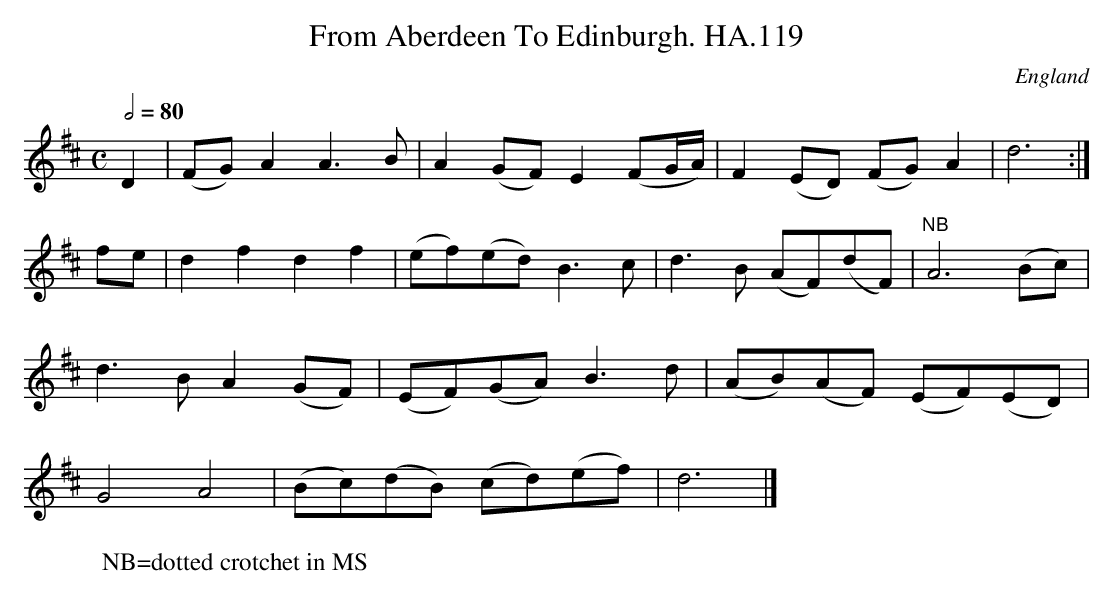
X:1
T:From Aberdeen To Edinburgh. HA.119
M:C
L:1/8
Q:1/2=80
O:England
K:D major
D2|(FG)A2 A3B|A2(GF) E2(FG/A/)|F2(ED) (FG)A2|d6:|!
fe|d2f2 d2f2|(ef)(ed) B3c|d3B (AF)(dF)|"^NB"A6(Bc)|!
d3B A2(GF)|(EF)(GA) B3d|(AB)(AF) (EF)(ED)|!
G4 A4|(Bc)(dB) (cd)(ef)|d6|]
W:NB=dotted crotchet in MS
